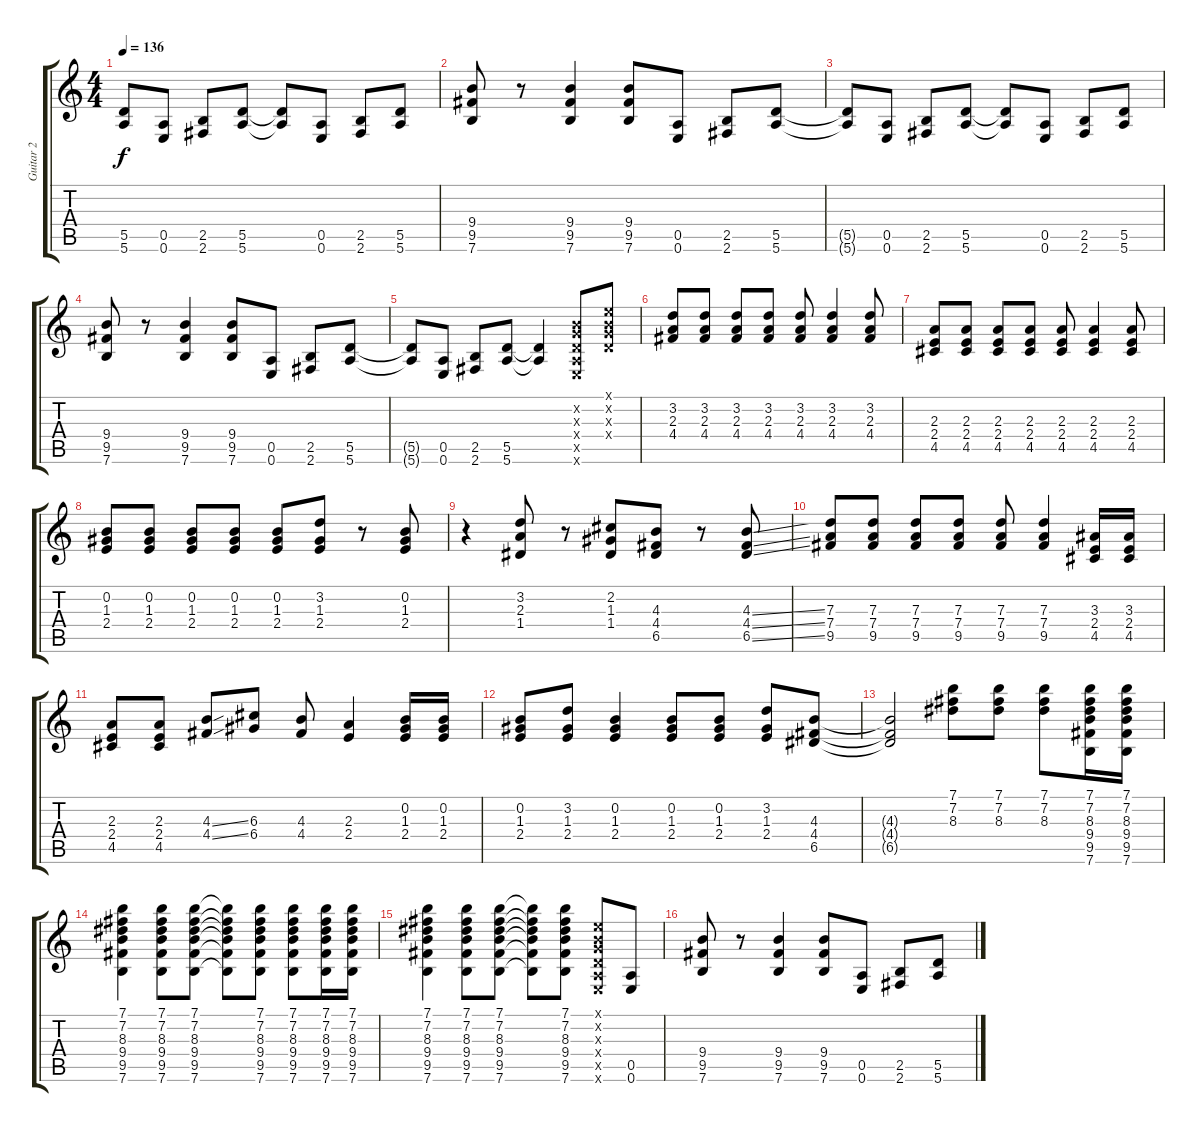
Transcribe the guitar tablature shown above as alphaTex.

\track ("Guitar 2" "Guitar 2") {instrument electricguitarjazz}
\staff {score tabs}
\tuning (E4 B3 G3 D3 A2 E2) {hide}
\ts (4 4)
\tempo 136
\clef g2
\ks c
(5.5{t} 5.6{t}).8{dy f} (0.5 0.6).8 (2.5 2.6).8 (5.5 5.6).8 (5.5{t} 5.6{t}).8 (0.5 0.6).8 (2.5 2.6).8 (5.5 5.6).8 |
(9.4 9.5 7.6).8 r.8 (9.4 9.5 7.6).4 (9.4 9.5 7.6).8 (0.5 0.6).8 (2.5 2.6).8 (5.5 5.6).8 |
(5.5{t} 5.6{t}).8 (0.5 0.6).8 (2.5 2.6).8 (5.5 5.6).8 (5.5{t} 5.6{t}).8 (0.5 0.6).8 (2.5 2.6).8 (5.5 5.6).8 |
(9.4 9.5 7.6).8 r.8 (9.4 9.5 7.6).4 (9.4 9.5 7.6).8 (0.5 0.6).8 (2.5 2.6).8 (5.5 5.6).8 |
(5.5{t} 5.6{t}).8 (0.5 0.6).8 (2.5 2.6).8 (5.5 5.6).8 (5.5{t} 5.6{t}).4 (0.2{x} 0.3{x} 0.4{x} 0.5{x} 0.6{x}).8 (0.1{x} 0.2{x} 0.3{x} 0.4{x}).8 |
(3.2 2.3 4.4).8 (3.2 2.3 4.4).8 (3.2 2.3 4.4).8 (3.2 2.3 4.4).8 (3.2 2.3 4.4).8 (3.2 2.3 4.4).4 (3.2 2.3 4.4).8 |
(2.3 2.4 4.5).8 (2.3 2.4 4.5).8 (2.3 2.4 4.5).8 (2.3 2.4 4.5).8 (2.3 2.4 4.5).8 (2.3 2.4 4.5).4 (2.3 2.4 4.5).8 |
(0.2 1.3 2.4).8 (0.2 1.3 2.4).8 (0.2 1.3 2.4).8 (0.2 1.3 2.4).8 (0.2 1.3 2.4).8 (3.2 1.3 2.4).8 r.8 (0.2 1.3 2.4).8 |
r.4 (3.2 2.3 1.4).8 r.8 (2.2 1.3 1.4).8 (4.3 4.4 6.5).8 r.8 (4.3{ss} 4.4{ss} 6.5{ss}).8 |
(7.3 7.4 9.5).8 (7.3 7.4 9.5).8 (7.3 7.4 9.5).8 (7.3 7.4 9.5).8 (7.3 7.4 9.5).8 (7.3 7.4 9.5).4 (3.3 2.4 4.5).16 (3.3 2.4 4.5).16 |
(2.3 2.4 4.5).8 (2.3 2.4 4.5).8 (4.3{ss} 4.4{ss}).8 (6.3 6.4).8 (4.3 4.4).8 (2.3 2.4).4 (0.2 1.3 2.4).16 (0.2 1.3 2.4).16 |
(0.2 1.3 2.4).8 (3.2 1.3 2.4).8 (0.2 1.3 2.4).4 (0.2 1.3 2.4).8 (0.2 1.3 2.4).8 (3.2 1.3 2.4).8 (4.3 4.4 6.5).8 |
(4.3{t} 4.4{t} 6.5{t}).2 (7.1 7.2 8.3).8 (7.1 7.2 8.3).8 (7.1 7.2 8.3).8 (7.1 7.2 8.3 9.4 9.5 7.6).16 (7.1 7.2 8.3 9.4 9.5 7.6).16 |
(7.1 7.2 8.3 9.4 9.5 7.6).4 (7.1 7.2 8.3 9.4 9.5 7.6).8 (7.1 7.2 8.3 9.4 9.5 7.6).8 (7.1{t} 7.2{t} 8.3{t} 9.4{t} 9.5{t} 7.6{t}).8 (7.1 7.2 8.3 9.4 9.5 7.6).8 (7.1 7.2 8.3 9.4 9.5 7.6).8 (7.1 7.2 8.3 9.4 9.5 7.6).16 (7.1 7.2 8.3 9.4 9.5 7.6).16 |
(7.1 7.2 8.3 9.4 9.5 7.6).4 (7.1 7.2 8.3 9.4 9.5 7.6).8 (7.1 7.2 8.3 9.4 9.5 7.6).8 (7.1{t} 7.2{t} 8.3{t} 9.4{t} 9.5{t} 7.6{t}).8 (7.1 7.2 8.3 9.4 9.5 7.6).8 (0.1{x} 0.2{x} 0.3{x} 0.4{x} 0.5{x} 0.6{x}).8 (0.5 0.6).8 |
(9.4 9.5 7.6).8 r.8 (9.4 9.5 7.6).4 (9.4 9.5 7.6).8 (0.5 0.6).8 (2.5 2.6).8 (5.5 5.6).8
